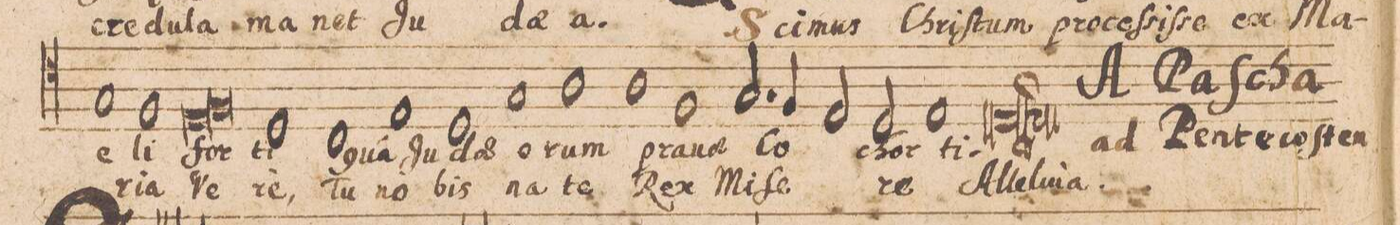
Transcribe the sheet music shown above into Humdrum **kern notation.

**kern	**text	**text
*I"TENOR.	*	*
*clefC4	*	*
*k[]	*	*
*met(C|)	*	*
*M2/1	*	*
1G	-e-	-ri-
1F	-li	-a
=45-	=45-	=45-
*lig	*	*
1E	for-	Ve-
1F	.	.
*Xlig	*	*
=46-	=46-	=46-
1D	-ti	-re,
1C	qua(m)	Tu
=47-	=47-	=47-
1E	Ju-	no-
1D	-dae-	-bis
=48-	=48-	=48-
1G	-o-	na-
1A	-rum	-te
=49-	=49-	=49-
1A	pra-	Rex
1F	-uae	.
=50-	=50-	=50-
2.G/	Co-	Mi-
4F/	.	-ſe-
2E/	.	.
2D/	-chor-	-re
=51-	=51-	=51-
1E	-ti.	.
[1Dl;	.	Alleluia.
=52-	=52-	=52-
0D_	.	.
=53-	=53-	=53-
0D_	.	.
=54-	=54-	=54-
0D_	.	.
=55-	=55-	=55-
0D]	.	.
==	==	==
*-	*-	*-
